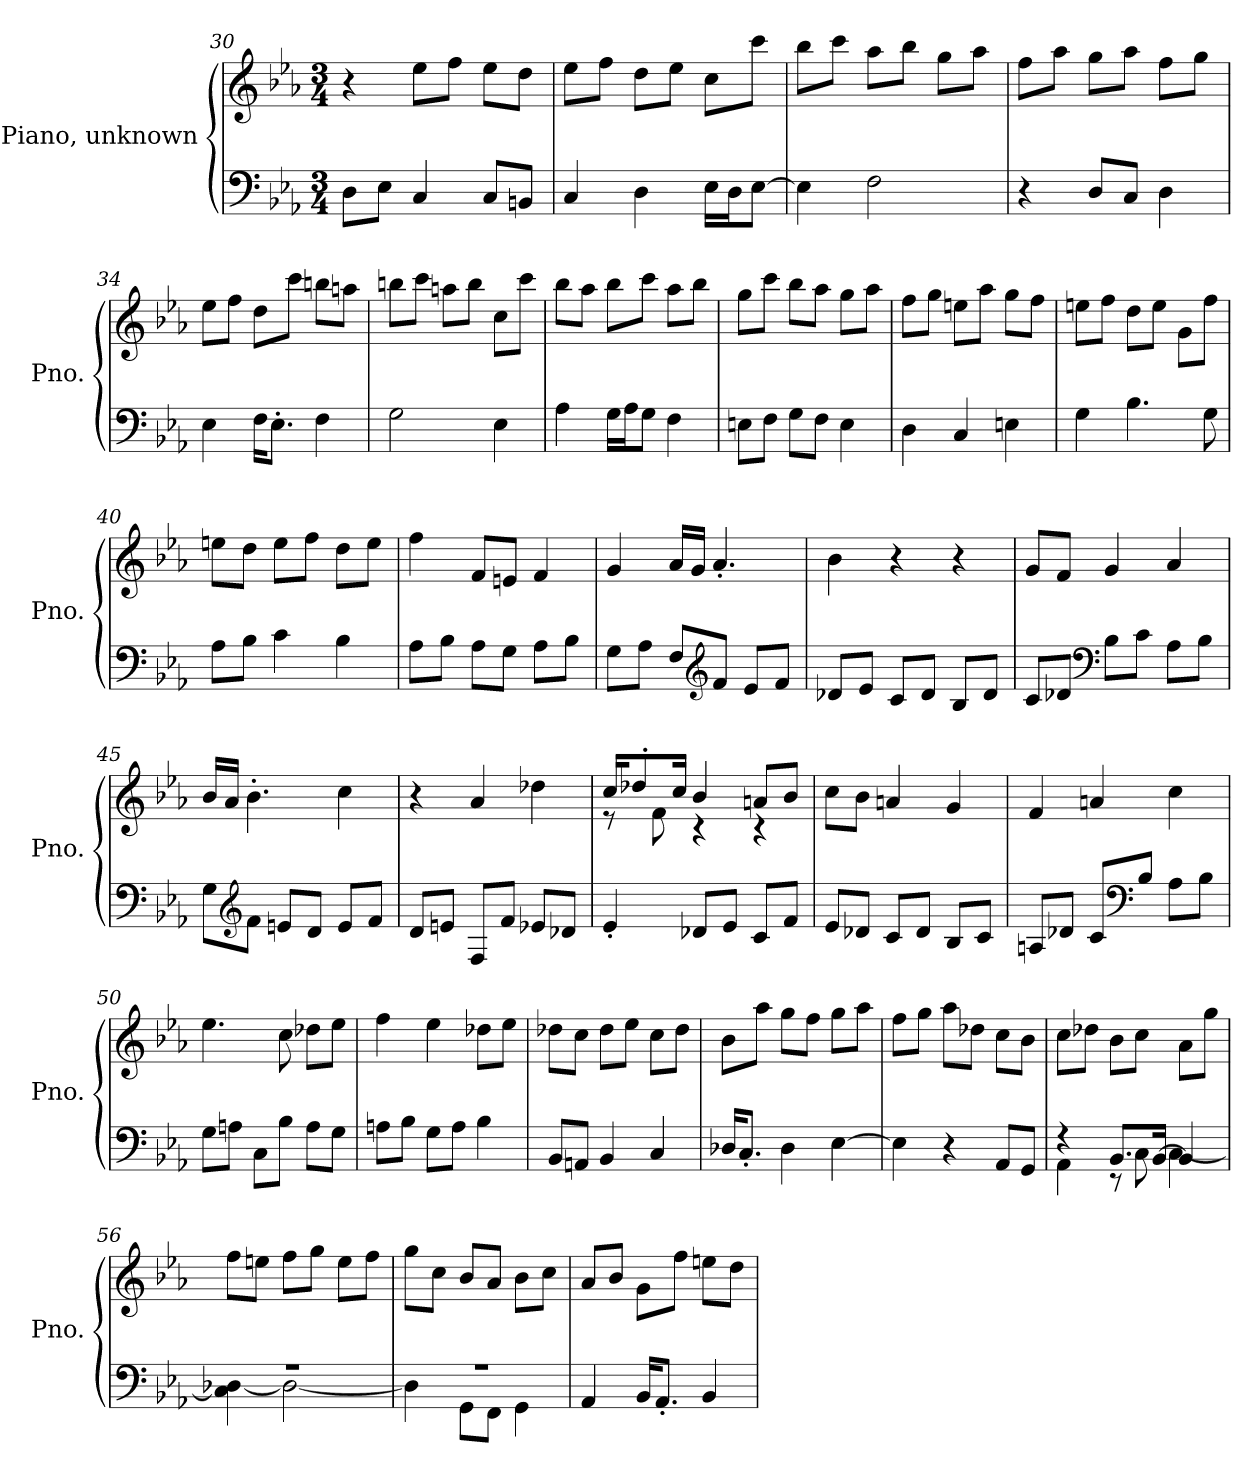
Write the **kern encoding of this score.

**kern	**kern
*part1	*part1
*staff2	*staff1
*I"Piano, unknown	*
*I'Pno.	*
*clefF4	*clefG2
*k[b-e-a-]	*k[b-e-a-]
*M3/4	*M3/4
=30	=30
8D\L	4r
8E-\J	.
4C/	8ee-\L
.	8ff\J
8C/L	8ee-\L
8BBn/J	8dd\J
!!LO:PB:g=z
=31	=31
4C/	8ee-\L
.	8ff\J
4D\	8dd\L
.	8ee-\J
16E-\LL	8cc\L
16D\J	.
[8E-\J	8ccc\J
=32	=32
4E-\]	8bb-\L
.	8ccc\J
2F\	8aa-\L
.	8bb-\J
.	8gg\L
.	8aa-\J
=33	=33
4r	8ff\L
.	8aa-\J
8D/L	8gg\L
8C/J	8aa-\J
4D\	8ff\L
.	8gg\J
=34	=34
4E-\	8ee-\L
.	8ff\J
16F\KL	8dd\L
8.E-'\J	.
.	8ccc\J
4F\	8bbn\L
.	8aan\J
=35	=35
2G\	8bbn\L
.	8ccc\J
.	8aan\L
.	8bb\J
4E-\	8cc\L
.	8ccc\J
!!LO:LB:g=z
=36	=36
4A-\	8bb-\L
.	8aa-\J
16G\LL	8bb-\L
16A-\J	.
8G\J	8ccc\J
4F\	8aa-\L
.	8bb-\J
=37	=37
8En\L	8gg\L
8F\J	8ccc\J
8G\L	8bb-\L
8F\J	8aa-\J
4E\	8gg\L
.	8aa-\J
=38	=38
4D\	8ff\L
.	8gg\J
4C/	8een\L
.	8aa-\J
4En\	8gg\L
.	8ff\J
=39	=39
4G\	8een\L
.	8ff\J
4.B-\	8dd\L
.	8ee\J
.	8g\L
8G\	8ff\J
=40	=40
8A-\L	8een\L
8B-\J	8dd\J
4c\	8ee\L
.	8ff\J
4B-\	8dd\L
.	8ee\J
!!LO:LB:g=z
=41	=41
8A-\L	4ff\
8B-\J	.
8A-\L	8f/L
8G\J	8en/J
8A-\L	4f/
8B-\J	.
=42	=42
8G\L	4g/
8A-\J	.
8F/L	16a-/LL
.	16g/JJ
*clefG2	*
8f/J	4.a-'/
8e-/L	.
8f/J	.
=43	=43
8d-X/L	4b-\
8e-/J	.
8c/L	4r
8d-/J	.
8B-/L	4r
8d-/J	.
=44	=44
8c/L	8g/L
8d-X/J	8f/J
*clefF4	*
8B-\L	4g/
8c\J	.
8A-\L	4a-/
8B-\J	.
=45	=45
8G\L	16b-/LL
.	16a-/JJ
*clefG2	*
8f\J	4.b-'\
8en/L	.
8d/J	.
8e/L	4cc\
8f/J	.
!!LO:LB:g=z
=46	=46
8d/L	4r
8en/J	.
8F/L	4a-/
8f/J	.
8e-X/L	4dd-X\
8d-X/J	.
=47	=47
*	*^
4e-'/	16cc/KL	8r
.	8dd-X'/	.
.	.	8f\
.	16cc/Jk	.
8d-X/L	4b-/	4r
8e-/J	.	.
8c/L	8an/L	4r
8f/J	8b-/J	.
*	*v	*v
=48	=48
8e-/L	8cc\L
8d-X/J	8b-\J
8c/L	4an/
8d-/J	.
8B-/L	4g/
8c/J	.
=49	=49
8An/L	4f/
8d-X/J	.
8c/L	4an/
*clefF4	*
8B-/J	.
8A\L	4cc\
8B-\J	.
=50	=50
8G\L	4.ee-\
8An\J	.
8C\L	.
8B-\J	8cc\
8A\L	8dd-X\L
8G\J	8ee-\J
!!LO:LB:g=z
=51	=51
8An\L	4ff\
8B-\J	.
8G\L	4ee-\
8A\J	.
4B-\	8dd-X\L
.	8ee-\J
=52	=52
8BB-/L	8dd-X\L
8AAn/J	8cc\J
4BB-/	8dd-\L
.	8ee-\J
4C/	8cc\L
.	8dd-\J
=53	=53
16D-X/KL	8b-\L
8.C'/J	.
.	8aa-\J
4D-\	8gg\L
.	8ff\J
[4E-\	8gg\L
.	8aa-\J
=54	=54
4E-\]	8ff\L
.	8gg\J
4r	8aa-\L
.	8dd-X\J
8AA-/L	8cc\L
8GG/J	8b-\J
=55	=55
*^	*
4r	4AA-\	8cc\L
.	.	8dd-X\J
8.BB-/L	8r	8b-\L
.	8C\	8cc\J
[16BB-/Jk	.	.
4BB-/]	[4C\	8a-\L
.	.	8gg\J
!!LO:LB:g=z
=56	=56	=56
2.r	4C\] [4D-X\	8ff\L
.	.	8een\J
.	2D-\_	8ff\L
.	.	8gg\J
.	.	8ee\L
.	.	8ff\J
=57	=57	=57
2.r	4D-\]	8gg\L
.	.	8cc\J
.	8GG\L	8b-/L
.	8FF\J	8a-/J
.	4GG\	8b-\L
.	.	8cc\J
*v	*v	*
=58	=58
4AA-/	8a-/L
.	8b-/J
16BB-/KL	8g\L
8.AA-'/J	.
.	8ff\J
4BB-/	8een\L
.	8dd\J
=	=
*-	*-
